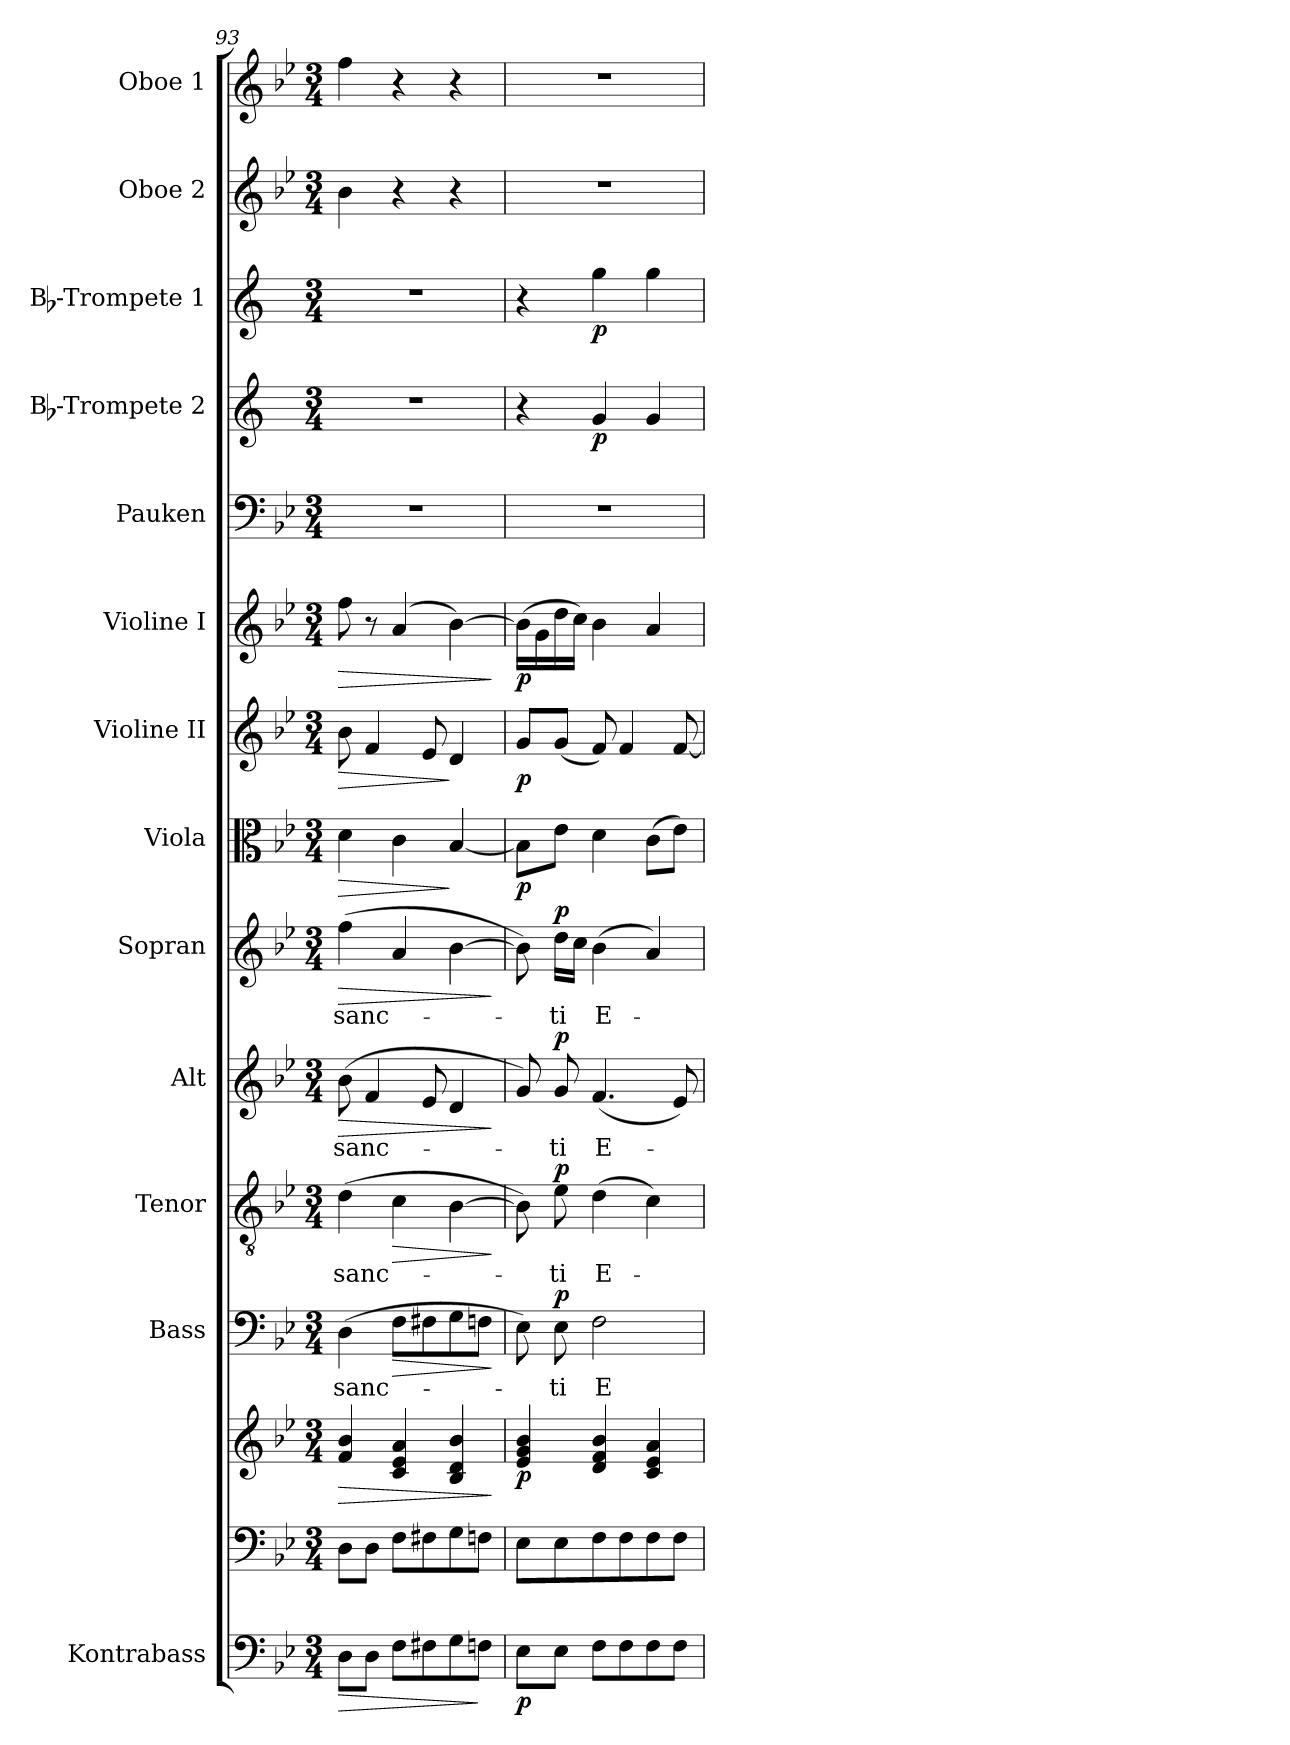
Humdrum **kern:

**kern	**dynam	**kern	**kern	**dynam	**kern	**text	**dynam	**kern	**text	**dynam	**kern	**text	**dynam	**kern	**text	**dynam	**kern	**dynam	**kern	**dynam	**kern	**dynam	**kern	**kern	**dynam	**kern	**dynam	**kern	**kern
*part14	*part14	*part13	*part13	*part13	*part12	*part12	*part12	*part11	*part11	*part11	*part10	*part10	*part10	*part9	*part9	*part9	*part8	*part8	*part7	*part7	*part6	*part6	*part5	*part4	*part4	*part3	*part3	*part2	*part1
*staff15	*staff15	*staff14	*staff13	*staff13/14	*staff12	*staff12	*staff12	*staff11	*staff11	*staff11	*staff10	*staff10	*staff10	*staff9	*staff9	*staff9	*staff8	*staff8	*staff7	*staff7	*staff6	*staff6	*staff5	*staff4	*staff4	*staff3	*staff3	*staff2	*staff1
*I"Kontrabass	*	*	*	*	*I"Bass	*	*	*I"Tenor	*	*	*I"Alt	*	*	*I"Sopran	*	*	*I"Viola	*	*I"Violine II	*	*I"Violine I	*	*I"Pauken	*I"Bb-Trompete 2	*	*I"Bb-Trompete 1	*	*I"Oboe 2	*I"Oboe 1
*I'Kb.	*	*	*	*	*I'B.	*	*	*I'T.	*	*	*I'A.	*	*	*I'S.	*	*	*I'Vla.	*	*I'Vl. II	*	*I'Vl. I	*	*I'Pk.	*I'Bb Trp. 2	*	*I'Bb Trp. 1	*	*I'Ob. 2	*I'Ob. 1
*clefF4	*	*clefF4	*clefG2	*	*clefF4	*	*	*clefGv2	*	*	*clefG2	*	*	*clefG2	*	*	*clefC3	*	*clefG2	*	*clefG2	*	*clefF4	*clefG2	*	*clefG2	*	*clefG2	*clefG2
*ITrd7c12	*	*	*	*	*	*	*	*	*	*	*	*	*	*	*	*	*	*	*	*	*	*	*	*ITrd1c2	*	*ITrd1c2	*	*	*
*k[b-e-]	*	*k[b-e-]	*k[b-e-]	*	*k[b-e-]	*	*	*k[b-e-]	*	*	*k[b-e-]	*	*	*k[b-e-]	*	*	*k[b-e-]	*	*k[b-e-]	*	*k[b-e-]	*	*k[b-e-]	*k[b-e-]	*	*k[b-e-]	*	*k[b-e-]	*k[b-e-]
*B-:	*	*B-:	*B-:	*	*B-:	*	*	*B-:	*	*	*B-:	*	*	*B-:	*	*	*B-:	*	*B-:	*	*B-:	*	*B-:	*B-:	*	*B-:	*	*B-:	*B-:
*M3/4	*	*M3/4	*M3/4	*	*M3/4	*	*	*M3/4	*	*	*M3/4	*	*	*M3/4	*	*	*M3/4	*	*M3/4	*	*M3/4	*	*M3/4	*M3/4	*	*M3/4	*	*M3/4	*M3/4
=93	=93	=93	=93	=93	=93	=93	=93	=93	=93	=93	=93	=93	=93	=93	=93	=93	=93	=93	=93	=93	=93	=93	=93	=93	=93	=93	=93	=93	=93
!	!LO:HP:b	!	!	!LO:HP:b	!	!LO:LY:b	!	!	!LO:LY:b	!	!	!LO:LY:b	!LO:HP:b	!	!LO:LY:b	!LO:HP:b	!	!LO:HP:b	!	!LO:HP:b	!	!LO:HP:b	!	!	!	!	!	!	!
8DD\L	>	8D\L	4f/ 4b-/	>	(>4D\	sanc-	.	(>4d\	sanc-	.	(>8b-\	sanc-	>	(>4ff\	sanc-	>	4d\	>	8b-\	>	8ff\	>	2.r	2.r	.	2.r	.	4b-\	4ff\
8DD\J	.	8D\J	.	.	.	.	.	.	.	.	4f/	.	.	.	.	.	.	.	4f/	.	8r	.	.	.	.	.	.	.	.
!	!	!	!	!	!	!	!LO:HP:b	!	!	!LO:HP:b	!	!	!	!	!	!	!	!	!	!	!	!	!	!	!	!	!	!	!
8FF\L	.	8F\L	4c/ 4e-/ 4a/	.	8F\L	.	>	4c\	.	>	.	.	.	4a/	.	.	4c\	.	.	.	(4a/	.	.	.	.	.	.	4r	4r
8FF#X\	.	8F#X\	.	.	8F#X\	.	.	.	.	.	8e-/	.	.	.	.	.	.	.	8e-/	.	.	.	.	.	.	.	.	.	.
8GG\	.	8G\	4B-/ 4d/ 4b-/	.	8G\	.	.	[4B-\	.	.	4d/	.	.	[4b-\	.	.	[4B-/	]	4d/	]	[4b-\)	.	.	.	.	.	.	4r	4r
8FFn\J	]	8Fn\J	.	.	8Fn\J	.	.	.	.	.	.	.	.	.	.	.	.	.	.	.	.	.	.	.	.	.	.	.	.
.	.	.	.	]	.	.	]	.	.	]	.	.	]	.	.	]	.	.	.	.	.	]	.	.	.	.	.	.	.
=94	=94	=94	=94	=94	=94	=94	=94	=94	=94	=94	=94	=94	=94	=94	=94	=94	=94	=94	=94	=94	=94	=94	=94	=94	=94	=94	=94	=94	=94
!	!LO:DY:b	!	!	!LO:DY:b	!	!	!	!	!	!	!	!	!	!	!	!	!	!LO:DY:b	!	!LO:DY:b	!	!LO:DY:b	!	!	!	!	!	!	!
8EE-\L	p	8E-\L	4e-/ 4g/ 4b-/	p	8E-\)	.	.	8B-\])	.	.	8g/)	.	.	8b-\])	.	.	8B-\L]	p	8g/L	p	(>16b-\LL]	p	2.r	4r	.	4r	.	2.r	2.r
.	.	.	.	.	.	.	.	.	.	.	.	.	.	.	.	.	.	.	.	.	16g\	.	.	.	.	.	.	.	.
!	!	!	!	!	!	!LO:LY:b	!LO:DY:a	!	!LO:LY:b	!LO:DY:a	!	!LO:LY:b	!LO:DY:a	!	!LO:LY:b	!LO:DY:a	!	!	!	!	!	!	!	!	!	!	!	!	!
8EE-\J	.	8E-\	.	.	8E-\	-ti	p	8e-\	-ti	p	8g/	-ti	p	16dd\LL	-ti	p	8e-\J	.	(<8g/J	.	16dd\	.	.	.	.	.	.	.	.
.	.	.	.	.	.	.	.	.	.	.	.	.	.	16cc\JJ	.	.	.	.	.	.	16cc\JJ)	.	.	.	.	.	.	.	.
!	!	!	!	!	!	!LO:LY:b	!	!	!LO:LY:b	!	!	!LO:LY:b	!	!	!LO:LY:b	!	!	!	!	!	!	!	!	!	!LO:DY:b	!	!LO:DY:b	!	!
8FF\L	.	8F\	4d/ 4f/ 4b-/	.	2F\	E-	.	(>4d\	E-	.	(<4.f/	E-	.	(>4b-\	E-	.	4d\	.	8f/)	.	4b-\	.	.	4f/	p	4ff\	p	.	.
8FF\	.	8F\	.	.	.	.	.	.	.	.	.	.	.	.	.	.	.	.	4f/	.	.	.	.	.	.	.	.	.	.
8FF\	.	8F\	4c/ 4e-/ 4a/	.	.	.	.	4c\)	.	.	.	.	.	4a/)	.	.	(>8c\L	.	.	.	4a/	.	.	4f/	.	4ff\	.	.	.
8FF\J	.	8F\J	.	.	.	.	.	.	.	.	8e-/)	.	.	.	.	.	8e-\J)	.	[8f/	.	.	.	.	.	.	.	.	.	.
=	=	=	=	=	=	=	=	=	=	=	=	=	=	=	=	=	=	=	=	=	=	=	=	=	=	=	=	=	=
*-	*-	*-	*-	*-	*-	*-	*-	*-	*-	*-	*-	*-	*-	*-	*-	*-	*-	*-	*-	*-	*-	*-	*-	*-	*-	*-	*-	*-	*-
